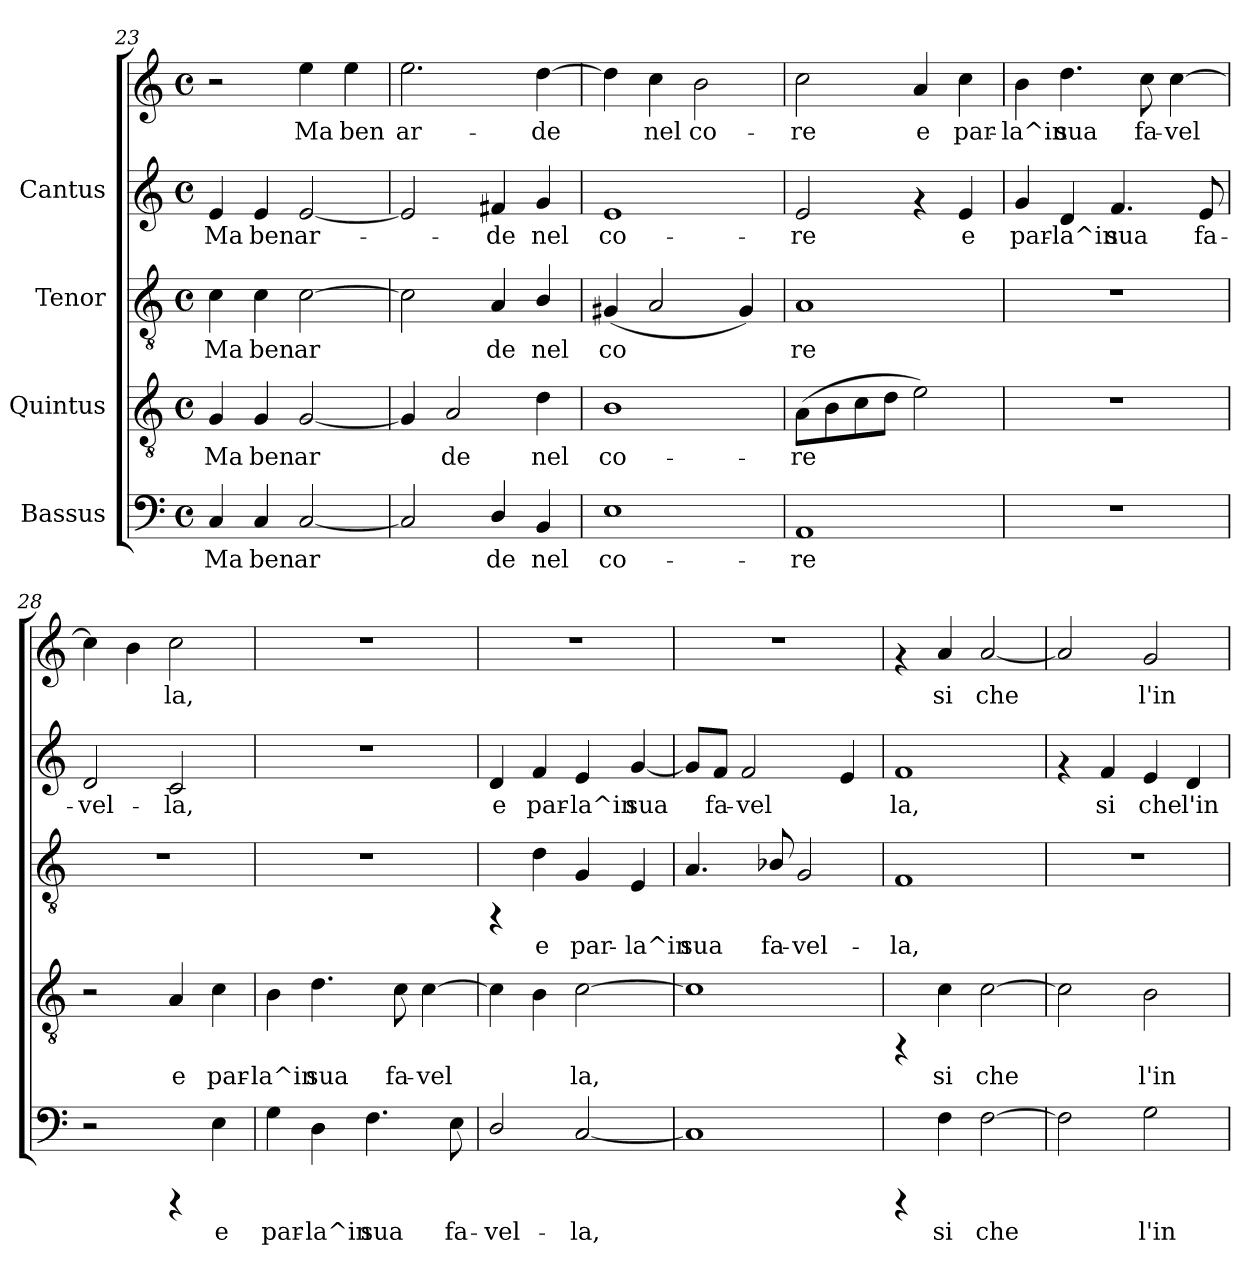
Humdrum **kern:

**kern	**text	**kern	**text	**kern	**text	**kern	**text	**kern	**text
*part4	*part4	*part3	*part3	*part2	*part2	*part1	*part1	*part1	*part1
*staff5	*staff5	*staff4	*staff4	*staff3	*staff3	*staff2	*staff2	*staff1	*staff1
*I"Bassus	*	*I"Quintus	*	*I"Tenor	*	*I"Cantus	*	*	*
*clefF4	*	*clefGv2	*	*clefGv2	*	*clefG2	*	*clefG2	*
*M4/4	*	*M4/4	*	*M4/4	*	*M4/4	*	*M4/4	*
*met(c)	*	*met(c)	*	*met(c)	*	*met(c)	*	*met(c)	*
=23	=23	=23	=23	=23	=23	=23	=23	=23	=23
!	!LO:LY:b:cj	!	!LO:LY:b:cj	!	!LO:LY:b:cj	!	!LO:LY:b:cj	!	!
4C/	Ma	4G/	Ma	4c\	Ma	4e/	Ma	2r	.
!	!LO:LY:b:cj	!	!LO:LY:b:cj	!	!LO:LY:b:cj	!	!LO:LY:b:cj	!	!
4C/	ben	4G/	ben	4c\	ben	4e/	ben	.	.
!	!LO:LY:b:cj	!	!LO:LY:b:cj	!	!LO:LY:b:cj	!	!LO:LY:b:cj	!	!LO:LY:b:cj
[<2C/	ar-	[<2G/	ar-	[>2c\	ar-	[<2e/	ar-	4ee\	Ma
!	!	!	!	!	!	!	!	!	!LO:LY:b:cj
.	.	.	.	.	.	.	.	4ee\	ben
=24	=24	=24	=24	=24	=24	=24	=24	=24	=24
!	!LO:LY:b:cj	!	!LO:LY:b:cj	!	!LO:LY:b:cj	!	!LO:LY:b:cj	!	!LO:LY:b:cj
2C/]	-	4G/]	-	2c\]	-	2e/]	.	2.ee\	-ar-
!	!	!	!LO:LY:b:cj	!	!	!	!	!	!
.	.	2A/	de	.	.	.	.	.	.
!	!LO:LY:b:cj	!	!	!	!LO:LY:b:cj	!	!LO:LY:b:cj	!	!
4D/	de	.	.	4A/	de	4f#X/	de	.	.
!	!LO:LY:b:cj	!	!LO:LY:b:cj	!	!LO:LY:b:cj	!	!LO:LY:b:cj	!	!LO:LY:b:cj
4BB/	nel	4d\	nel	4B/	nel	4g/	nel	[>4dd\	-de
!!LO:LB:g=z
=25	=25	=25	=25	=25	=25	=25	=25	=25	=25
!	!LO:LY:b:cj	!	!LO:LY:b:cj	!	!LO:LY:b:cj	!	!LO:LY:b:cj	!	!LO:LY:b:cj
1E	co-	1B	co-	(<4G#X/	co-	1e	-co-	4dd\]	.
!	!	!	!	!	!LO:LY:b:cj	!	!	!	!LO:LY:b:cj
.	.	.	.	2A/	--	.	.	4cc\	nel
!	!	!	!	!	!	!	!	!	!LO:LY:b:cj
.	.	.	.	.	.	.	.	2b\	co-
!	!	!	!	!	!LO:LY:b:cj	!	!	!	!
.	.	.	.	4G#/)	--	.	.	.	.
=26	=26	=26	=26	=26	=26	=26	=26	=26	=26
!	!LO:LY:b:cj	!	!LO:LY:b:cj	!	!LO:LY:b:cj	!	!LO:LY:b:cj	!	!LO:LY:b:cj
1AA	-re	(>8A\L	-re	1A	-re	2e/	-re	2cc\	-re
!	!	!	!LO:LY:b:cj	!	!	!	!	!	!
.	.	8B\	.	.	.	.	.	.	.
!	!	!	!LO:LY:b:cj	!	!	!	!	!	!
.	.	8c\	.	.	.	.	.	.	.
!	!	!	!LO:LY:b:cj	!	!	!	!	!	!
.	.	8d\J	.	.	.	.	.	.	.
!	!	!	!LO:LY:b:cj	!	!	!	!	!	!LO:LY:b:cj
.	.	2e\)	.	.	.	4rf	.	4a/	e
!	!	!	!	!	!	!	!LO:LY:b:cj	!	!LO:LY:b:cj
.	.	.	.	.	.	4e/	e	4cc\	par-
=27	=27	=27	=27	=27	=27	=27	=27	=27	=27
!	!	!	!	!	!	!	!LO:LY:b:cj	!	!LO:LY:b:cj
1r	.	1r	.	1r	.	4g/	-par-	4b\	la^in
!	!	!	!	!	!	!	!LO:LY:b:cj	!	!LO:LY:b:cj
.	.	.	.	.	.	4d/	-la^in	4.dd\	sua
!	!	!	!	!	!	!	!LO:LY:b:cj	!	!
.	.	.	.	.	.	4.f/	sua	.	.
!	!	!	!	!	!	!	!	!	!LO:LY:b:cj
.	.	.	.	.	.	.	.	8cc\	fa-
!	!	!	!	!	!	!	!	!	!LO:LY:b:cj
.	.	.	.	.	.	.	.	[>4cc\	-vel-
!	!	!	!	!	!	!	!LO:LY:b:cj	!	!
.	.	.	.	.	.	8e/	fa-	.	.
=28	=28	=28	=28	=28	=28	=28	=28	=28	=28
!	!	!	!	!	!	!	!LO:LY:b:cj	!	!LO:LY:b:cj
2r	.	2r	.	1r	.	2d/	vel-	4cc\]	-
!	!	!	!	!	!	!	!	!	!LO:LY:b:cj
.	.	.	.	.	.	.	.	4b\	.
!	!	!	!LO:LY:b:cj	!	!	!	!LO:LY:b:cj	!	!LO:LY:b:cj
4rCCC	.	4A/	e	.	.	2c/	-la,	2cc\	la,
!	!LO:LY:b:cj	!	!LO:LY:b:cj	!	!	!	!	!	!
4E\	e	4c\	par-	.	.	.	.	.	.
=29	=29	=29	=29	=29	=29	=29	=29	=29	=29
!	!LO:LY:b:cj	!	!LO:LY:b:cj	!	!	!	!	!	!
4G\	par-	4B\	-la^in	1r	.	1r	.	1r	.
!	!LO:LY:b:cj	!	!LO:LY:b:cj	!	!	!	!	!	!
4D\	-la^in	4.d\	sua	.	.	.	.	.	.
!	!LO:LY:b:cj	!	!	!	!	!	!	!	!
4.F\	sua	.	.	.	.	.	.	.	.
!	!	!	!LO:LY:b:cj	!	!	!	!	!	!
.	.	8c\	fa-	.	.	.	.	.	.
!	!	!	!LO:LY:b:cj	!	!	!	!	!	!
.	.	[>4c\	-vel-	.	.	.	.	.	.
!	!LO:LY:b:cj	!	!	!	!	!	!	!	!
8E\	fa-	.	.	.	.	.	.	.	.
!!LO:LB:g=z
=30	=30	=30	=30	=30	=30	=30	=30	=30	=30
!	!LO:LY:b:cj	!	!LO:LY:b:cj	!	!	!	!LO:LY:b:cj	!	!
2D/	-vel-	4c\]	-	4rFF	.	4d/	e	1r	.
!	!	!	!LO:LY:b:cj	!	!LO:LY:b:cj	!	!LO:LY:b:cj	!	!
.	.	4B\	.	4d\	e	4f/	par-	.	.
!	!LO:LY:b:cj	!	!LO:LY:b:cj	!	!LO:LY:b:cj	!	!LO:LY:b:cj	!	!
[<2C/	-la,	[>2c\	la,	4G/	par-	4e/	-la^in	.	.
!	!	!	!	!	!LO:LY:b:cj	!	!LO:LY:b:cj	!	!
.	.	.	.	4E/	-la^in	[<4g/	sua	.	.
=31	=31	=31	=31	=31	=31	=31	=31	=31	=31
!	!	!	!	!	!LO:LY:b:cj	!	!LO:LY:b:cj	!	!
1C]	.	1c]	.	4.A/	sua	8g/L]	.	1r	.
!	!	!	!	!	!	!	!LO:LY:b:cj	!	!
.	.	.	.	.	.	8f/J	fa-	.	.
!	!	!	!	!	!	!	!LO:LY:b:cj	!	!
.	.	.	.	.	.	2f/	-vel-	.	.
!	!	!	!	!	!LO:LY:b:cj	!	!	!	!
.	.	.	.	8B-X/	fa-	.	.	.	.
!	!	!	!	!	!LO:LY:b:cj	!	!	!	!
.	.	.	.	2G/	-vel-	.	.	.	.
!	!	!	!	!	!	!	!LO:LY:b:cj	!	!
.	.	.	.	.	.	4e/	--	.	.
=32	=32	=32	=32	=32	=32	=32	=32	=32	=32
!	!	!	!	!	!LO:LY:b:cj	!	!LO:LY:b:cj	!	!
4rCCC	.	4rFF	.	1F	-la,	1f	la,	4rf	.
!	!LO:LY:b:cj	!	!LO:LY:b:cj	!	!	!	!	!	!LO:LY:b:cj
4F\	si	4c\	si	.	.	.	.	4a/	-si
!	!LO:LY:b:cj	!	!LO:LY:b:cj	!	!	!	!	!	!LO:LY:b:cj
[>2F\	che	[>2c\	che	.	.	.	.	[<2a/	che
=33	=33	=33	=33	=33	=33	=33	=33	=33	=33
!	!LO:LY:b:cj	!	!LO:LY:b:cj	!	!	!	!	!	!LO:LY:b:cj
2F\]	.	2c\]	.	1r	.	4rf	.	2a/]	.
!	!	!	!	!	!	!	!LO:LY:b:cj	!	!
.	.	.	.	.	.	4f/	-si	.	.
!	!LO:LY:b:cj	!	!LO:LY:b:cj	!	!	!	!LO:LY:b:cj	!	!LO:LY:b:cj
2G\	l'in-	2B\	l'in-	.	.	4e/	che	2g/	l'in-
!	!	!	!	!	!	!	!LO:LY:b:cj	!	!
.	.	.	.	.	.	4d/	l'in-	.	.
=	=	=	=	=	=	=	=	=	=
*-	*-	*-	*-	*-	*-	*-	*-	*-	*-
